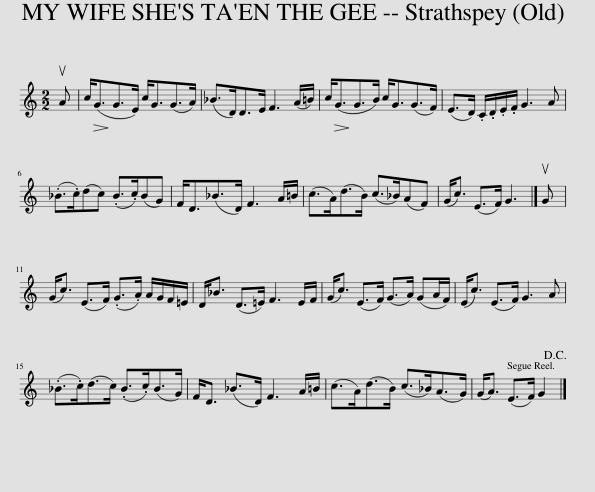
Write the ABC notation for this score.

X:1
L:1/8
M:2/2
I:linebreak $
K:C
V:1 treble
V:1
 uA | c<!>(!(G!>)!G>E) c<G(G>A) | (_B>D)D>E F3 (A/=B/) | c<!>(!(G!>)!G>B) c<G(G>F) | (E>D) .C/.D/.E/.F/ G3 A |$ %5
 (._B>.c)(dc) (.B>.c)(BG) | F<D(_B>D) F3 A/=B/ | (c>A)(d>B) (c>_B)(AF) | (G<c) (E>F) G3 |] uG |$ %10
 (G<c) (E>F) (.G>.A) A/G/F/=E/ | D<_B (D>=E) F3 E/F/ | (G<c) (E>F) (G>A) (GA/F/) | (E<c) (E>F) G3 A |$ (._B>.c)(d>c) (.B>.c)(B>G) | %15
 F<D (_B>D) F3 A/=B/ | (c>A)(d>B) (c>_B)(A>G) | (G<A) (E>F) G2!D.C.! |] %18
